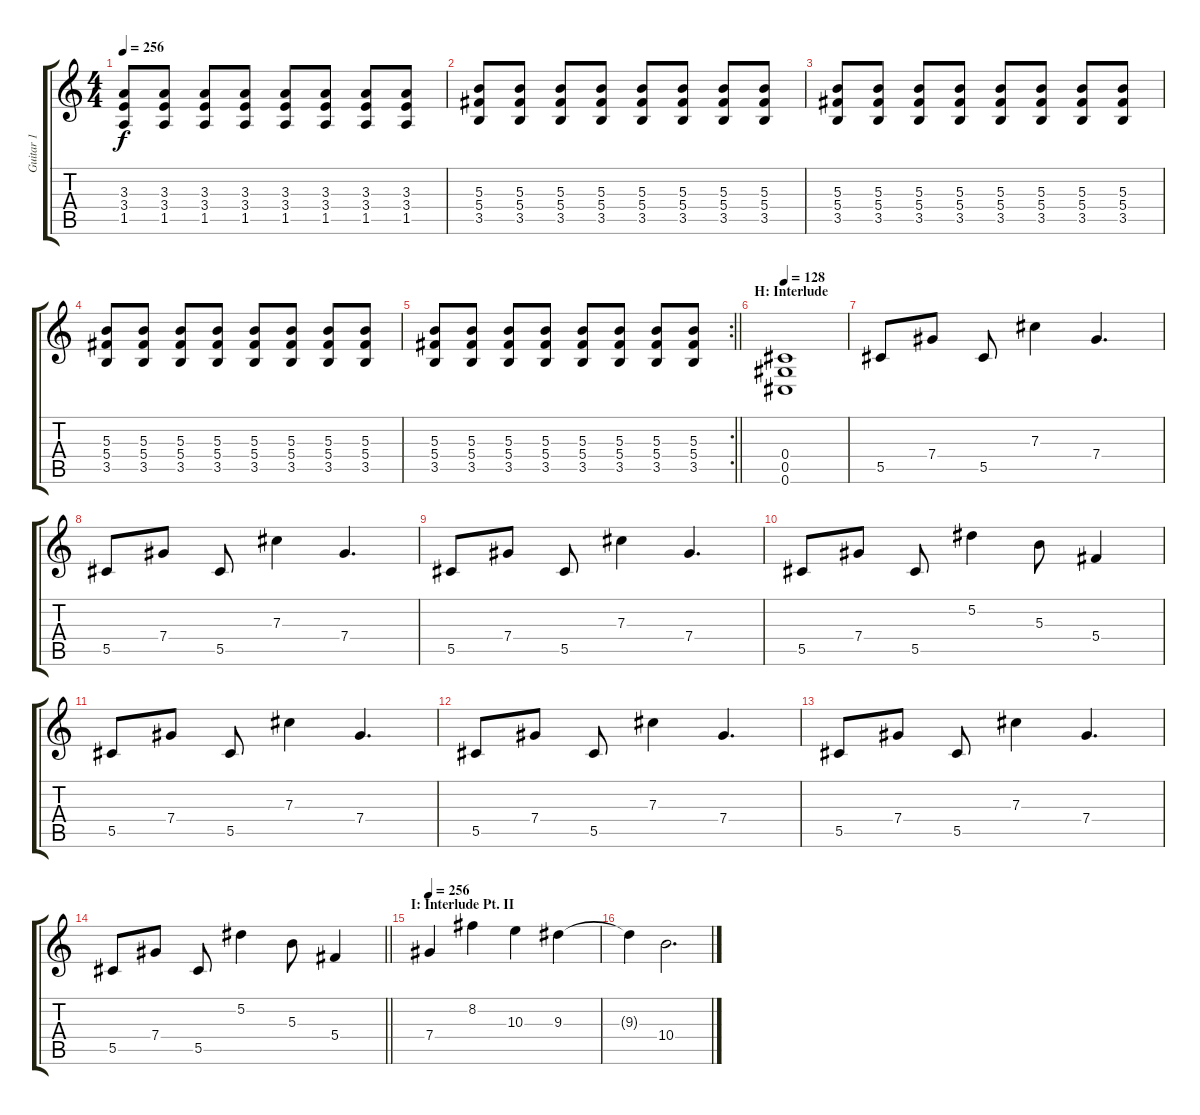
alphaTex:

\track ("Guitar 1" "Guitar 1") {instrument distortionguitar}
\staff {score tabs}
\tuning (Eb4 Bb3 Gb3 Db3 Ab2 Db2) {hide}
\ts (4 4)
\tempo 256
\clef g2
\ks c
(3.3 3.4 1.5).8{dy f} (3.3 3.4 1.5).8 (3.3 3.4 1.5).8 (3.3 3.4 1.5).8 (3.3 3.4 1.5).8 (3.3 3.4 1.5).8 (3.3 3.4 1.5).8 (3.3 3.4 1.5).8 |
(5.3 5.4 3.5).8 (5.3 5.4 3.5).8 (5.3 5.4 3.5).8 (5.3 5.4 3.5).8 (5.3 5.4 3.5).8 (5.3 5.4 3.5).8 (5.3 5.4 3.5).8 (5.3 5.4 3.5).8 |
(5.3 5.4 3.5).8 (5.3 5.4 3.5).8 (5.3 5.4 3.5).8 (5.3 5.4 3.5).8 (5.3 5.4 3.5).8 (5.3 5.4 3.5).8 (5.3 5.4 3.5).8 (5.3 5.4 3.5).8 |
(5.3 5.4 3.5).8 (5.3 5.4 3.5).8 (5.3 5.4 3.5).8 (5.3 5.4 3.5).8 (5.3 5.4 3.5).8 (5.3 5.4 3.5).8 (5.3 5.4 3.5).8 (5.3 5.4 3.5).8 |
\rc 2
\barLineRight lightlight
(5.3 5.4 3.5).8 (5.3 5.4 3.5).8 (5.3 5.4 3.5).8 (5.3 5.4 3.5).8 (5.3 5.4 3.5).8 (5.3 5.4 3.5).8 (5.3 5.4 3.5).8 (5.3 5.4 3.5).8 |
\section ("" "H: Interlude")
\tempo 128
(0.4 0.5 0.6).1 |
5.5.8 7.4.8 5.5.8 7.3.4 7.4.4{d} |
5.5.8 7.4.8 5.5.8 7.3.4 7.4.4{d} |
5.5.8 7.4.8 5.5.8 7.3.4 7.4.4{d} |
5.5.8 7.4.8 5.5.8 5.2.4 5.3.8 5.4.4 |
5.5.8 7.4.8 5.5.8 7.3.4 7.4.4{d} |
5.5.8 7.4.8 5.5.8 7.3.4 7.4.4{d} |
5.5.8 7.4.8 5.5.8 7.3.4 7.4.4{d} |
\barLineRight lightlight
5.5.8 7.4.8 5.5.8 5.2.4 5.3.8 5.4.4 |
\section ("" "I: Interlude Pt. II")
\tempo 256
7.4.4 8.2.4 10.3.4 9.3.4 |
9.3{t}.4 10.4.2{d}
